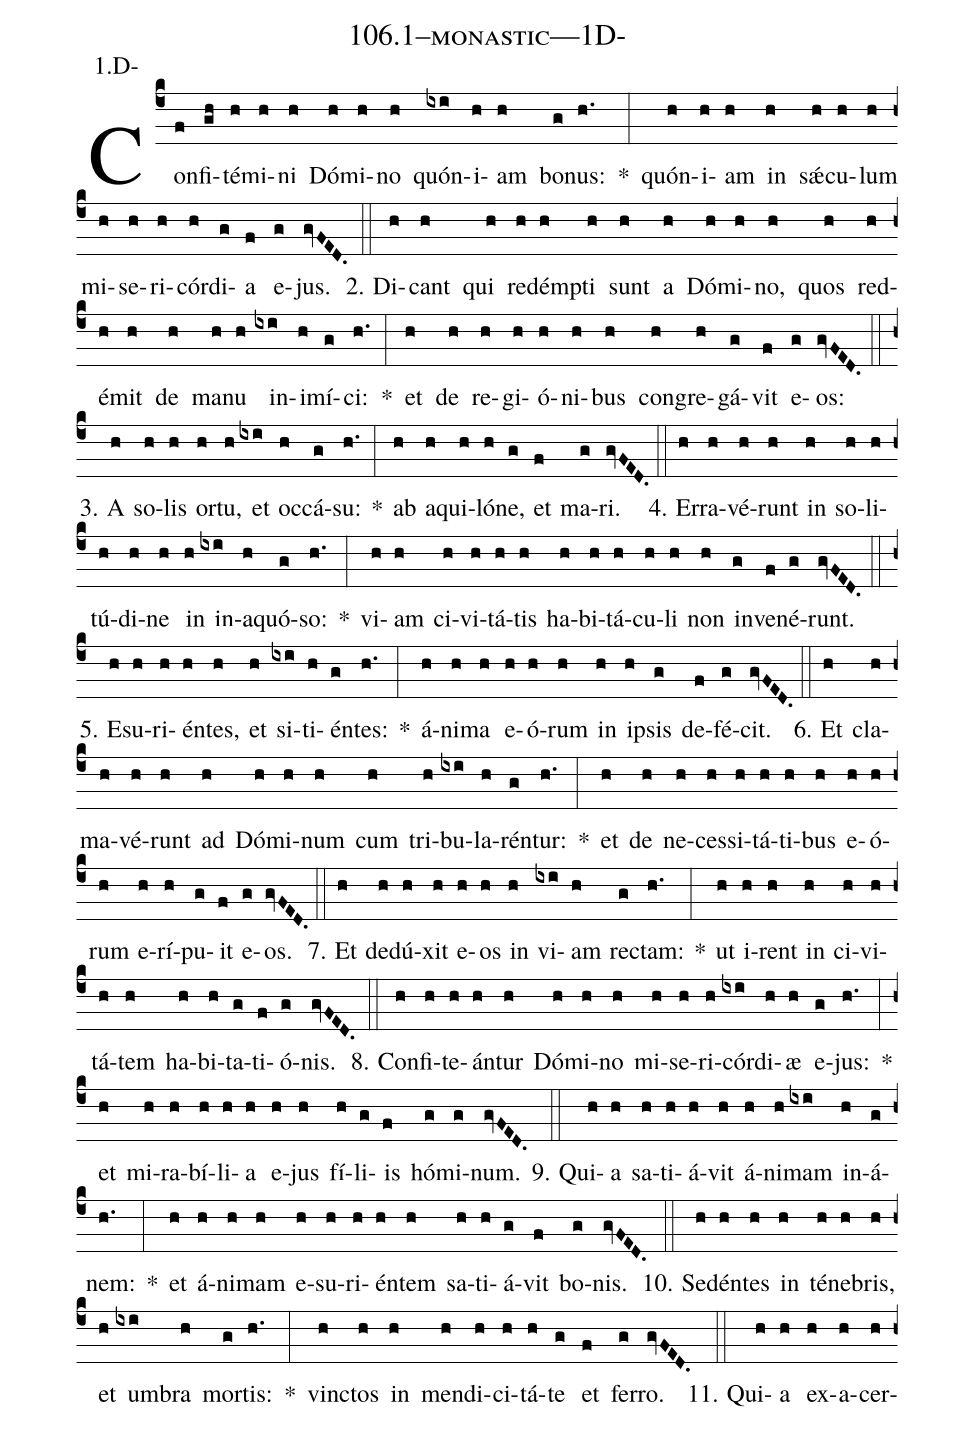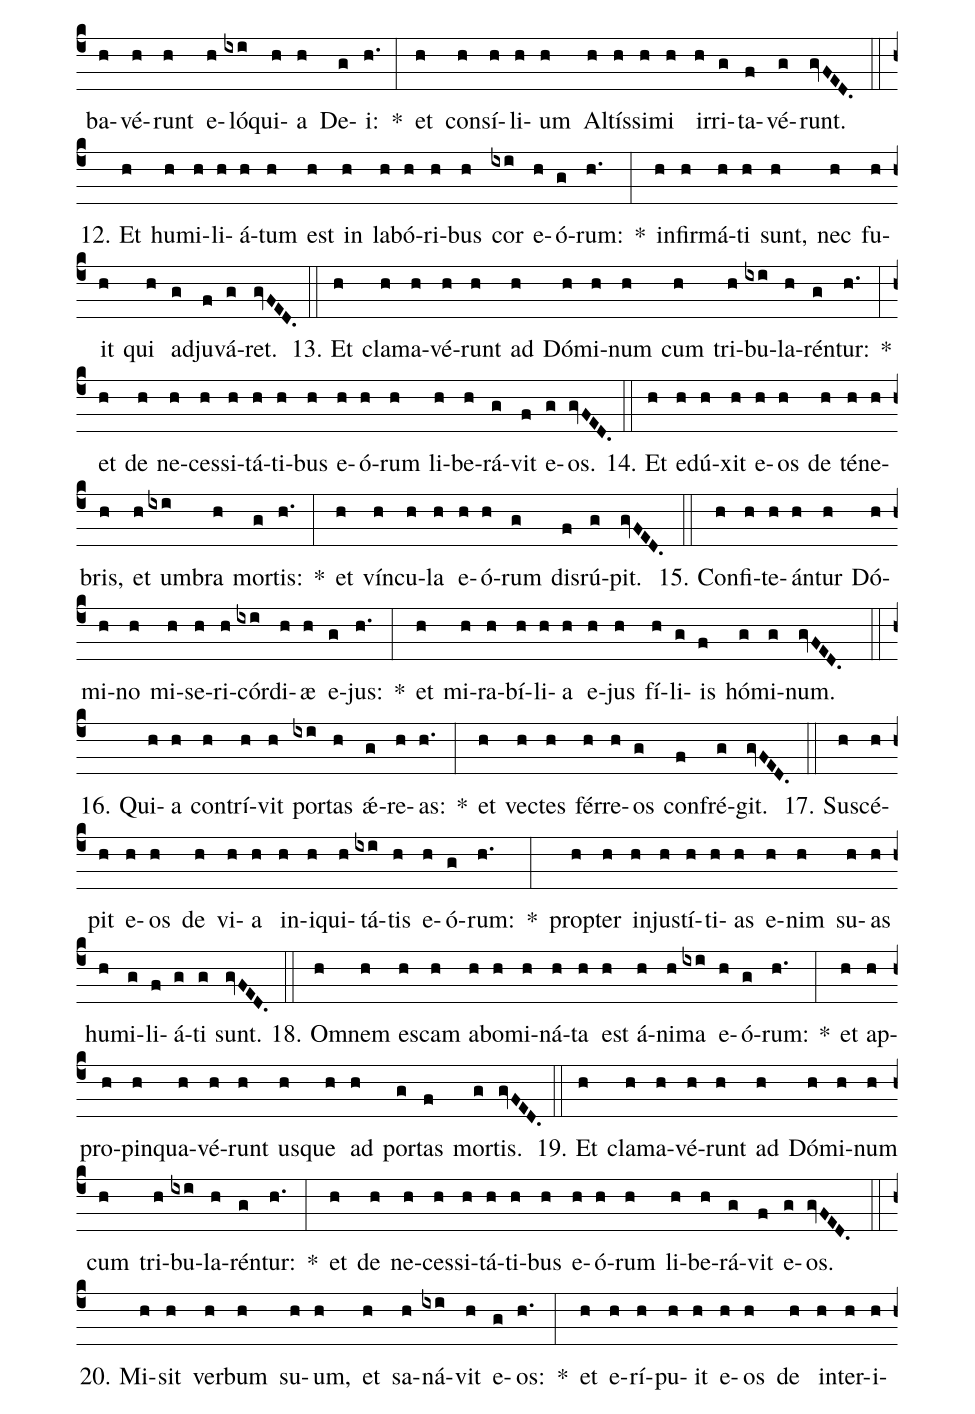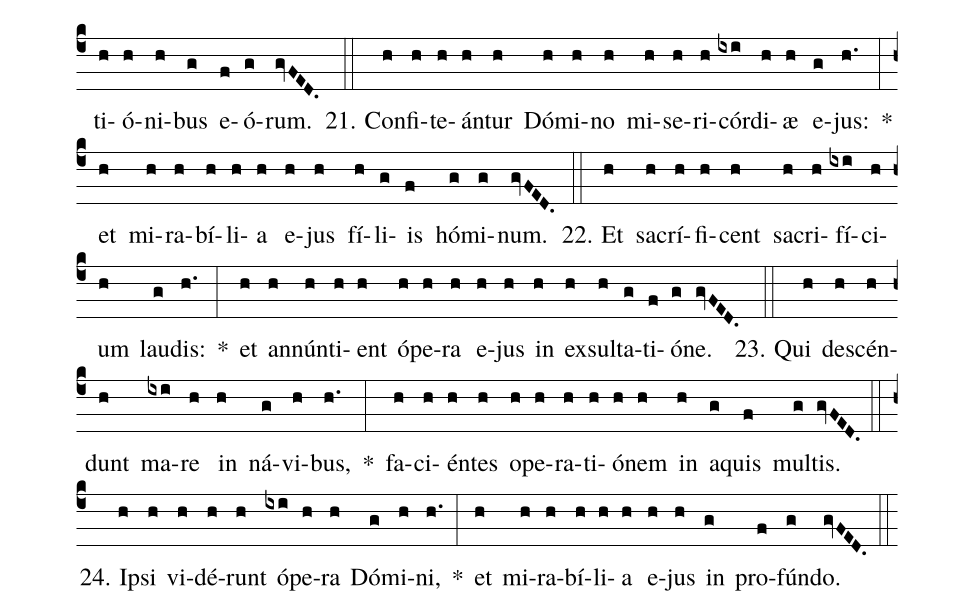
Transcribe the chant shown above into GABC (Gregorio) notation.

name: 106.1--monastic---1D-;
annotation: 1.D-;
%%
(c4)Con(f)fi(gh)té(h)mi(h)ni(h) Dó(h)mi(h)no(h) quón(ixi)i(h)am(h) bo(g)nus:(h.) *(:) quón(h)i(h)am(h) in(h) sǽ(h)cu(h)lum(h) mi(h)se(h)ri(h)cór(h)di(g)a(f) e(g)jus.(gvFED.) (::)
2. Di(h)cant(h) qui(h) red(h)émp(h)ti(h) sunt(h) a(h) Dó(h)mi(h)no,(h) quos(h) red(h)é(h)mit(h) de(h) ma(h)nu(h) in(ixi)i(h)mí(g)ci:(h.) *(:) et(h) de(h) re(h)gi(h)ó(h)ni(h)bus(h) con(h)gre(h)gá(g)vit(f) e(g)os:(gvFED.) (::)
3. A(h) so(h)lis(h) or(h)tu,(h) et(ixi) oc(h)cá(g)su:(h.) *(:) ab(h) a(h)qui(h)ló(h)ne,(g) et(f) ma(g)ri.(gvFED.) (::)
4. Er(h)ra(h)vé(h)runt(h) in(h) so(h)li(h)tú(h)di(h)ne(h) in(h) in(ixi)a(h)quó(g)so:(h.) *(:) vi(h)am(h) ci(h)vi(h)tá(h)tis(h) ha(h)bi(h)tá(h)cu(h)li(h) non(h) in(g)ve(f)né(g)runt.(gvFED.) (::)
5. E(h)su(h)ri(h)én(h)tes,(h) et(h) si(ixi)ti(h)én(g)tes:(h.) *(:) á(h)ni(h)ma(h) e(h)ó(h)rum(h) in(h) ip(h)sis(g) de(f)fé(g)cit.(gvFED.) (::)
6. Et(h) cla(h)ma(h)vé(h)runt(h) ad(h) Dó(h)mi(h)num(h) cum(h) tri(h)bu(ixi)la(h)rén(g)tur:(h.) *(:) et(h) de(h) ne(h)ces(h)si(h)tá(h)ti(h)bus(h) e(h)ó(h)rum(h) e(h)rí(h)pu(g)it(f) e(g)os.(gvFED.) (::)
7. Et(h) de(h)dú(h)xit(h) e(h)os(h) in(h) vi(ixi)am(h) rec(g)tam:(h.) *(:) ut(h) i(h)rent(h) in(h) ci(h)vi(h)tá(h)tem(h) ha(h)bi(h)ta(g)ti(f)ó(g)nis.(gvFED.) (::)
8. Con(h)fi(h)te(h)án(h)tur(h) Dó(h)mi(h)no(h) mi(h)se(h)ri(h)cór(ixi)di(h)æ(h) e(g)jus:(h.) *(:) et(h) mi(h)ra(h)bí(h)li(h)a(h) e(h)jus(h) fí(h)li(g)is(f) hó(g)mi(g)num.(gvFED.) (::)
9. Qui(h)a(h) sa(h)ti(h)á(h)vit(h) á(h)ni(h)mam(ixi) in(h)á(g)nem:(h.) *(:) et(h) á(h)ni(h)mam(h) e(h)su(h)ri(h)én(h)tem(h) sa(h)ti(h)á(g)vit(f) bo(g)nis.(gvFED.) (::)
10. Se(h)dén(h)tes(h) in(h) té(h)ne(h)bris,(h) et(h) um(ixi)bra(h) mor(g)tis:(h.) *(:) vinc(h)tos(h) in(h) men(h)di(h)ci(h)tá(h)te(g) et(f) fer(g)ro.(gvFED.) (::)
11. Qui(h)a(h) ex(h)a(h)cer(h)ba(h)vé(h)runt(h) e(h)ló(ixi)qui(h)a(h) De(g)i:(h.) *(:) et(h) con(h)sí(h)li(h)um(h) Al(h)tís(h)si(h)mi(h) ir(h)ri(g)ta(f)vé(g)runt.(gvFED.) (::)
12. Et(h) hu(h)mi(h)li(h)á(h)tum(h) est(h) in(h) la(h)bó(h)ri(h)bus(h) cor(ixi) e(h)ó(g)rum:(h.) *(:) in(h)fir(h)má(h)ti(h) sunt,(h) nec(h) fu(h)it(h) qui(h) ad(g)ju(f)vá(g)ret.(gvFED.) (::)
13. Et(h) cla(h)ma(h)vé(h)runt(h) ad(h) Dó(h)mi(h)num(h) cum(h) tri(h)bu(ixi)la(h)rén(g)tur:(h.) *(:) et(h) de(h) ne(h)ces(h)si(h)tá(h)ti(h)bus(h) e(h)ó(h)rum(h) li(h)be(h)rá(g)vit(f) e(g)os.(gvFED.) (::)
14. Et(h) e(h)dú(h)xit(h) e(h)os(h) de(h) té(h)ne(h)bris,(h) et(h) um(ixi)bra(h) mor(g)tis:(h.) *(:) et(h) vín(h)cu(h)la(h) e(h)ó(h)rum(g) dis(f)rú(g)pit.(gvFED.) (::)
15. Con(h)fi(h)te(h)án(h)tur(h) Dó(h)mi(h)no(h) mi(h)se(h)ri(h)cór(ixi)di(h)æ(h) e(g)jus:(h.) *(:) et(h) mi(h)ra(h)bí(h)li(h)a(h) e(h)jus(h) fí(h)li(g)is(f) hó(g)mi(g)num.(gvFED.) (::)
16. Qui(h)a(h) con(h)trí(h)vit(h) por(ixi)tas(h) ǽ(g)re(h)as:(h.) *(:) et(h) vec(h)tes(h) fér(h)re(h)os(g) con(f)fré(g)git.(gvFED.) (::)
17. Su(h)scé(h)pit(h) e(h)os(h) de(h) vi(h)a(h) in(h)i(h)qui(h)tá(ixi)tis(h) e(h)ó(g)rum:(h.) *(:) prop(h)ter(h) in(h)jus(h)tí(h)ti(h)as(h) e(h)nim(h) su(h)as(h) hu(h)mi(g)li(f)á(g)ti(g) sunt.(gvFED.) (::)
18. Om(h)nem(h) es(h)cam(h) ab(h)o(h)mi(h)ná(h)ta(h) est(h) á(h)ni(h)ma(ixi) e(h)ó(g)rum:(h.) *(:) et(h) ap(h)pro(h)pin(h)qua(h)vé(h)runt(h) us(h)que(h) ad(h) por(g)tas(f) mor(g)tis.(gvFED.) (::)
19. Et(h) cla(h)ma(h)vé(h)runt(h) ad(h) Dó(h)mi(h)num(h) cum(h) tri(h)bu(ixi)la(h)rén(g)tur:(h.) *(:) et(h) de(h) ne(h)ces(h)si(h)tá(h)ti(h)bus(h) e(h)ó(h)rum(h) li(h)be(h)rá(g)vit(f) e(g)os.(gvFED.) (::)
20. Mi(h)sit(h) ver(h)bum(h) su(h)um,(h) et(h) sa(h)ná(ixi)vit(h) e(g)os:(h.) *(:) et(h) e(h)rí(h)pu(h)it(h) e(h)os(h) de(h) in(h)ter(h)i(h)ti(h)ó(h)ni(h)bus(g) e(f)ó(g)rum.(gvFED.) (::)
21. Con(h)fi(h)te(h)án(h)tur(h) Dó(h)mi(h)no(h) mi(h)se(h)ri(h)cór(ixi)di(h)æ(h) e(g)jus:(h.) *(:) et(h) mi(h)ra(h)bí(h)li(h)a(h) e(h)jus(h) fí(h)li(g)is(f) hó(g)mi(g)num.(gvFED.) (::)
22. Et(h) sa(h)crí(h)fi(h)cent(h) sa(h)cri(h)fí(ixi)ci(h)um(h) lau(g)dis:(h.) *(:) et(h) an(h)nún(h)ti(h)ent(h) ó(h)pe(h)ra(h) e(h)jus(h) in(h) ex(h)sul(h)ta(g)ti(f)ó(g)ne.(gvFED.) (::)
23. Qui(h) de(h)scén(h)dunt(h) ma(ixi)re(h) in(h) ná(g)vi(h)bus,(h.) *(:) fa(h)ci(h)én(h)tes(h) o(h)pe(h)ra(h)ti(h)ó(h)nem(h) in(h) a(g)quis(f) mul(g)tis.(gvFED.) (::)
24. Ip(h)si(h) vi(h)dé(h)runt(h) ó(ixi)pe(h)ra(h) Dó(g)mi(h)ni,(h.) *(:) et(h) mi(h)ra(h)bí(h)li(h)a(h) e(h)jus(h) in(g) pro(f)fún(g)do.(gvFED.) (::)
